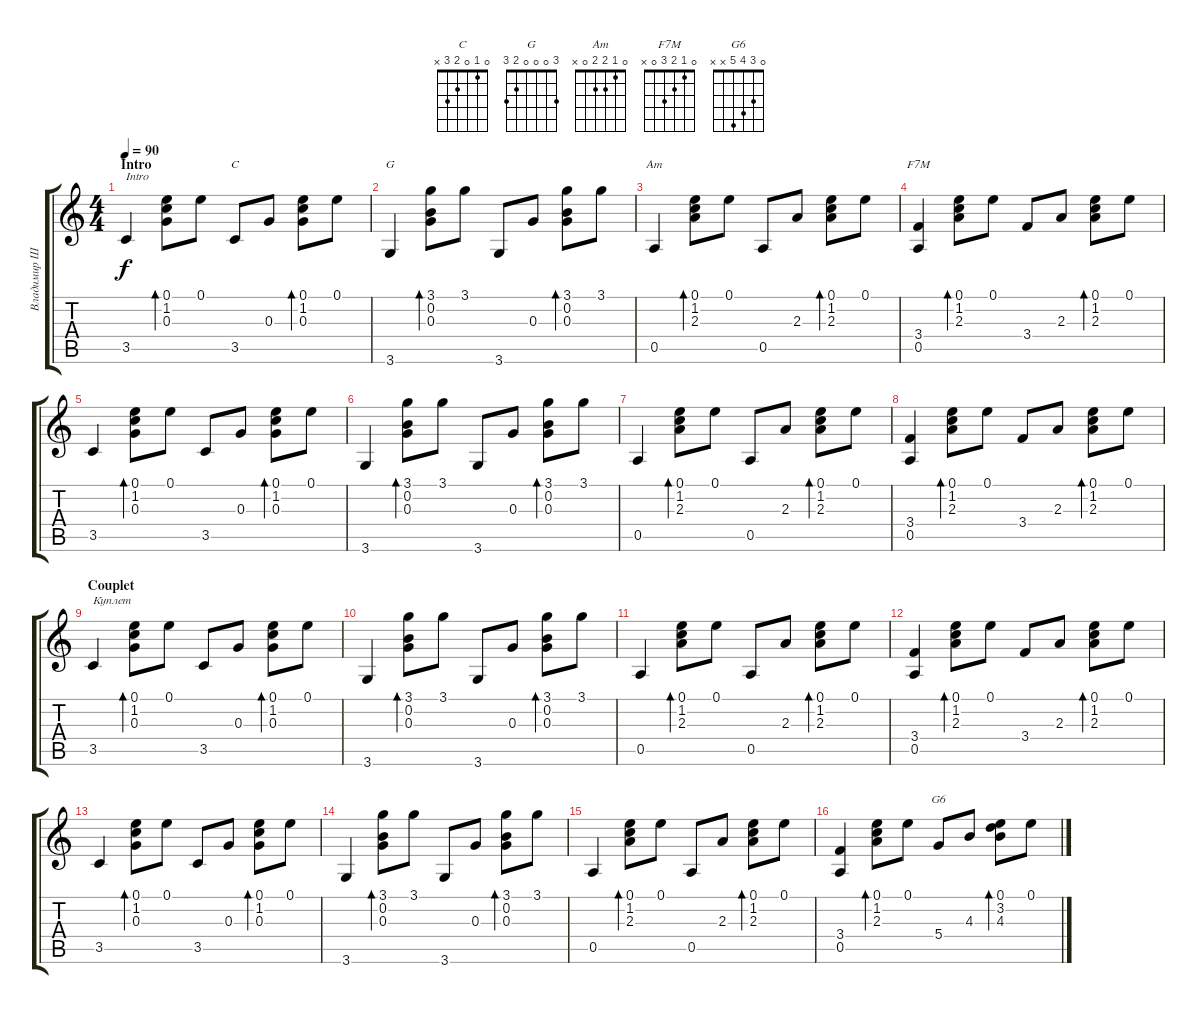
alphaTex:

\track ("Владимир Шахрин" "Владимир Ш") {instrument acousticguitarnylon}
\staff {score tabs}
\tuning (E4 B3 G3 D3 A2 E2) {hide}
\chord ("C" 0 1 0 2 3 x)
\chord ("G" 3 0 0 0 2 3)
\chord ("Am" 0 1 2 2 0 x)
\chord ("F7M" 0 1 2 3 0 x)
\chord ("G6" 0 3 4 5 x x)
\ts (4 4)
\section ("" "Intro")
\tempo 90
\clef g2
\ks c
3.5.4{txt "Intro" dy f instrument acousticguitarnylon} (0.1 1.2 0.3).8{bd 60} 0.1.8 3.5.8{ch "C"} 0.3.8 (0.1 1.2 0.3).8{bd 60} 0.1.8 |
3.6.4{ch "G"} (3.1 0.2 0.3).8{bd 60} 3.1.8 3.6.8 0.3.8 (3.1 0.2 0.3).8{bd 60} 3.1.8 |
0.5.4{ch "Am"} (0.1 1.2 2.3).8{bd 60} 0.1.8 0.5.8 2.3.8 (0.1 1.2 2.3).8{bd 60} 0.1.8 |
(3.4 0.5).4{ch "F7M"} (0.1 1.2 2.3).8{bd 60} 0.1.8 3.4.8 2.3.8 (0.1 1.2 2.3).8{bd 60} 0.1.8 |
3.5.4 (0.1 1.2 0.3).8{bd 60} 0.1.8 3.5.8 0.3.8 (0.1 1.2 0.3).8{bd 60} 0.1.8 |
3.6.4 (3.1 0.2 0.3).8{bd 60} 3.1.8 3.6.8 0.3.8 (3.1 0.2 0.3).8{bd 60} 3.1.8 |
0.5.4 (0.1 1.2 2.3).8{bd 60} 0.1.8 0.5.8 2.3.8 (0.1 1.2 2.3).8{bd 60} 0.1.8 |
(3.4 0.5).4 (0.1 1.2 2.3).8{bd 60} 0.1.8 3.4.8 2.3.8 (0.1 1.2 2.3).8{bd 60} 0.1.8 |
\section ("" "Couplet")
3.5.4{txt "Куплет"} (0.1 1.2 0.3).8{bd 60} 0.1.8 3.5.8 0.3.8 (0.1 1.2 0.3).8{bd 60} 0.1.8 |
3.6.4 (3.1 0.2 0.3).8{bd 60} 3.1.8 3.6.8 0.3.8 (3.1 0.2 0.3).8{bd 60} 3.1.8 |
0.5.4 (0.1 1.2 2.3).8{bd 60} 0.1.8 0.5.8 2.3.8 (0.1 1.2 2.3).8{bd 60} 0.1.8 |
(3.4 0.5).4 (0.1 1.2 2.3).8{bd 60} 0.1.8 3.4.8 2.3.8 (0.1 1.2 2.3).8{bd 60} 0.1.8 |
3.5.4 (0.1 1.2 0.3).8{bd 60} 0.1.8 3.5.8 0.3.8 (0.1 1.2 0.3).8{bd 60} 0.1.8 |
3.6.4 (3.1 0.2 0.3).8{bd 60} 3.1.8 3.6.8 0.3.8 (3.1 0.2 0.3).8{bd 60} 3.1.8 |
0.5.4 (0.1 1.2 2.3).8{bd 60} 0.1.8 0.5.8 2.3.8 (0.1 1.2 2.3).8{bd 60} 0.1.8 |
(3.4 0.5).4 (0.1 1.2 2.3).8{bd 60} 0.1.8 5.4.8{ch "G6"} 4.3.8 (0.1 3.2 4.3).8{bd 60} 0.1.8
